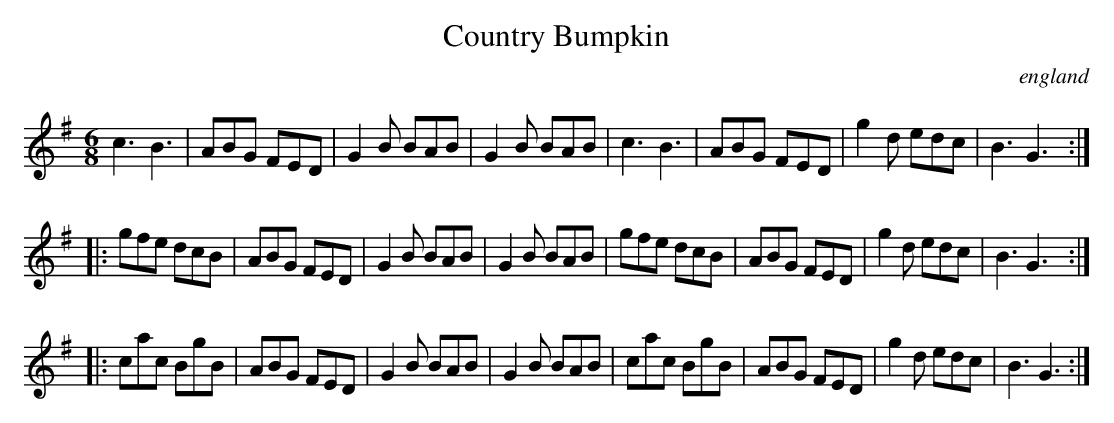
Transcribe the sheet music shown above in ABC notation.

X:1
T:Country Bumpkin
O:england
M:6/8
K:G
c3 B3 | ABG FED | G2B BAB | G2B BAB |\
c3 B3 | ABG FED | g2d edc | B3 G3 :|
|:gfe dcB | ABG FED | G2B BAB | G2B BAB | \
gfe dcB | ABG FED | g2d edc | B3 G3 :|
|:cac BgB | ABG FED | G2B BAB | G2B BAB | \
cac BgB | ABG FED | g2d edc | B3 G3 :|
